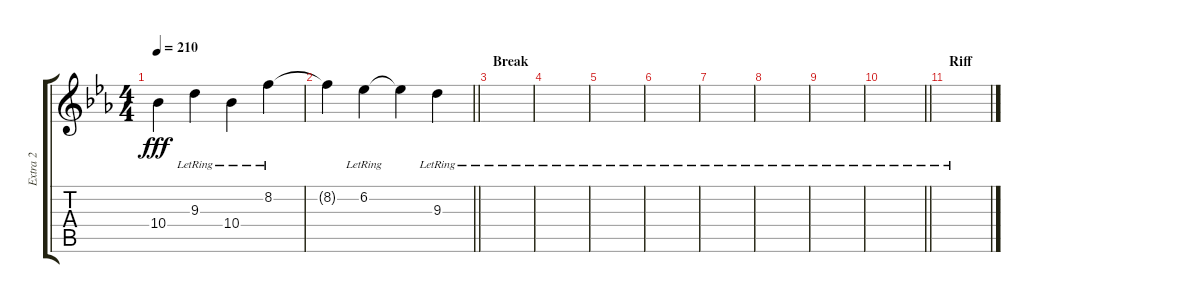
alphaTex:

\track ("Extra 2" "Extra 2") {instrument electricguitarclean}
\staff {score tabs}
\tuning (D4 A3 F3 C3 G2 C2) {hide}
\ts (4 4)
\tempo 210
\clef g2
\ks cminor
10.4{t}.4{dy fff} 9.3{lr}.4 10.4{lr}.4 8.2{lr}.4 |
\barLineRight lightlight
8.2{t}.4 6.2{lr}.4 6.2{t}.4 9.3{lr}.4 |
\section ("" "Break")
|
|
|
|
|
|
|
\barLineRight lightlight
|
\section ("" "Riff")
